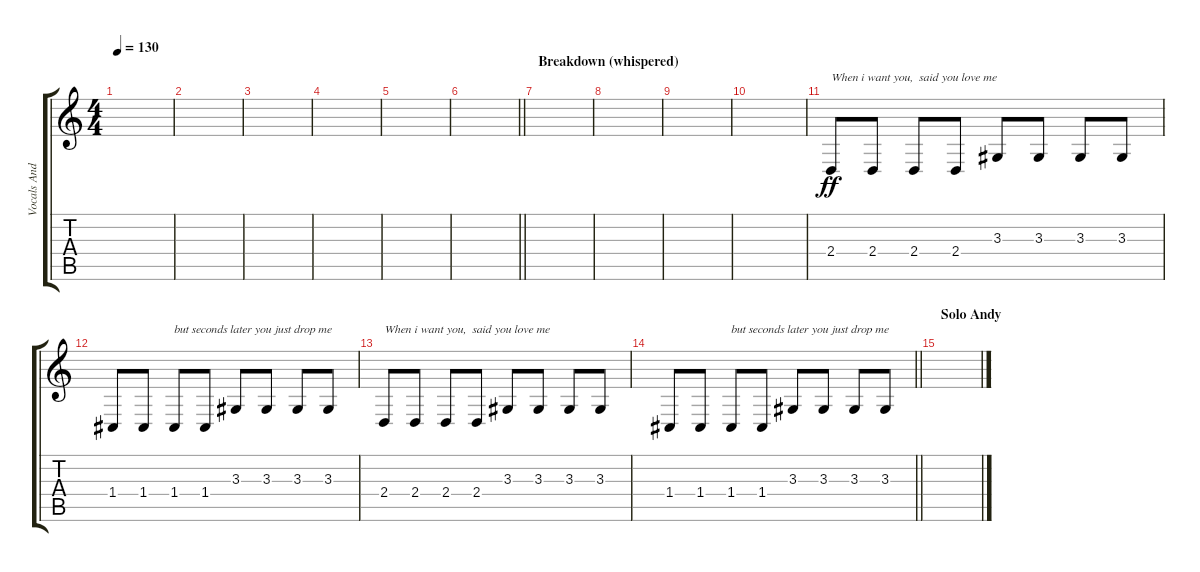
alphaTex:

\track ("Vocals Andy" "Vocals And") {instrument tenorsax}
\staff {score tabs}
\tuning (D4 A3 F3 C3 G2 D2) {hide}
\ts (4 4)
\tempo 130
\clef g2
\ks c
|
|
|
|
|
\barLineRight lightlight
|
\section ("" "Breakdown (whispered)")
|
|
|
|
2.4.8{txt "When i want you,  said you love me" dy ff} 2.4.8 2.4.8 2.4.8 3.3.8 3.3.8 3.3.8 3.3.8 |
1.4.8 1.4.8 1.4.8{txt "but seconds later you just drop me"} 1.4.8 3.3.8 3.3.8 3.3.8 3.3.8 |
2.4.8{txt "When i want you,  said you love me"} 2.4.8 2.4.8 2.4.8 3.3.8 3.3.8 3.3.8 3.3.8 |
\barLineRight lightlight
1.4.8 1.4.8 1.4.8{txt "but seconds later you just drop me"} 1.4.8 3.3.8 3.3.8 3.3.8 3.3.8 |
\section ("" "Solo Andy")
